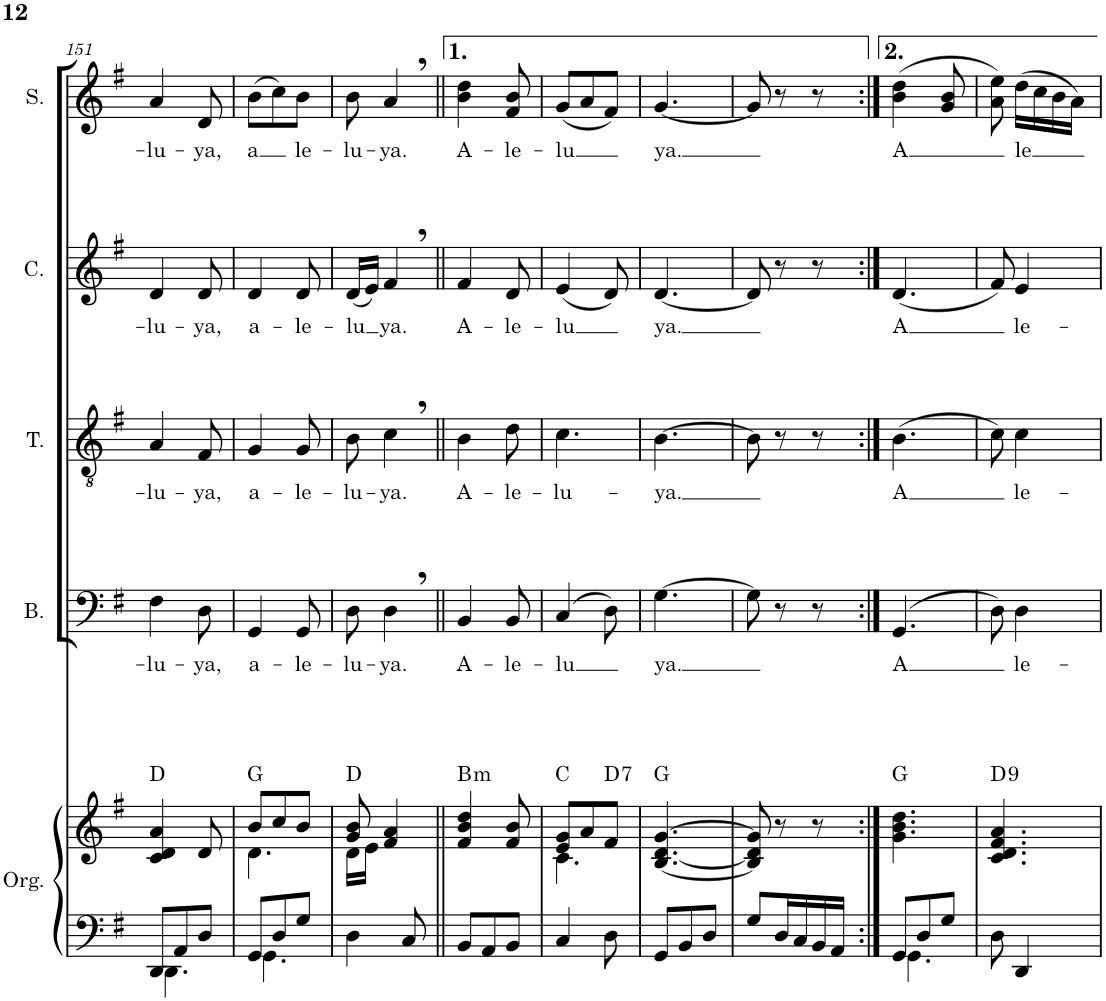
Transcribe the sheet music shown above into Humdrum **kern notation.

**kern	**kern	**harte	**kern	**text	**kern	**text	**kern	**text	**kern	**text
*part5	*part5	*part5	*part4	*part4	*part3	*part3	*part2	*part2	*part1	*part1
*staff6	*staff5	*	*staff4	*staff4	*staff3	*staff3	*staff2	*staff2	*staff1	*staff1
*I"Órgano	*	*	*I"Bajo	*	*I"Tenor	*	*I"Contralto	*	*I"Soprano	*
*	*	*	*I'B.	*	*I'T.	*	*I'C.	*	*I'S.	*
!!LO:PB:g=z
*clefF4	*clefG2	*	*clefF4	*	*clefGv2	*	*clefG2	*	*clefG2	*
*k[f#]	*k[f#]	*	*k[f#]	*	*k[f#]	*	*k[f#]	*	*k[f#]	*
*M3/8	*M3/8	*	*M3/8	*	*M3/8	*	*M3/8	*	*M3/8	*
=151	=151	=151	=151	=151	=151	=151	=151	=151	=151	=151
*^	*	*	*	*	*	*	*	*	*	*
!	!	!	!	!	!LO:LY:b	!	!LO:LY:b	!	!LO:LY:b	!	!LO:LY:b
8DD/L	4.DD\	4c/ 4d/ 4a/	D:maj	4F#\	-lu-	4A/	-lu-	4d/	-lu-	4a/	-lu-
8AA/	.	.	.	.	.	.	.	.	.	.	.
!	!	!	!	!	!LO:LY:b	!	!LO:LY:b	!	!LO:LY:b	!	!LO:LY:b
8D/J	.	8d/	.	8D\	-ya,	8F#/	-ya,	8d/	-ya,	8d/	-ya,
=152	=152	=152	=152	=152	=152	=152	=152	=152	=152	=152	=152
*	*	*^	*	*	*	*	*	*	*	*	*
!	!	!	!	!	!	!LO:LY:b	!	!LO:LY:b	!	!LO:LY:b	!	!LO:LY:b
8GG/L	4.GG\	8b/L	4.d\	G:maj	4GG/	a-	4G/	a-	4d/	a-	(8b\L	a
8D/	.	8cc/	.	.	.	.	.	.	.	.	8cc\)	.
!	!	!	!	!	!	!LO:LY:b	!	!LO:LY:b	!	!LO:LY:b	!	!LO:LY:b
8G/J	.	8b/J	.	.	8GG/	-le-	8G/	-le-	8d/	-le-	8b\J	le-
*v	*v	*	*	*	*	*	*	*	*	*	*	*
=153	=153	=153	=153	=153	=153	=153	=153	=153	=153	=153	=153
!	!	!	!	!	!LO:LY:b	!	!LO:LY:b	!	!LO:LY:b	!	!LO:LY:b
4D\	8g/ 8b/	16d\LL	D:maj	8D\	-lu-	8B\	-lu-	(16d/LL	-lu	8b\	-lu-
.	.	16e\JJ	.	.	.	.	.	16e/JJ)	.	.	.
!	!	!	!	!	!LO:LY:b	!	!LO:LY:b	!	!LO:LY:b	!	!LO:LY:b
.	4f#/ 4a/	4ryy	.	4D,\	-ya.	4c,\	-ya.	4f#,/	ya.	4a,/	-ya.
8C/	.	.	.	.	.	.	.	.	.	.	.
*	*v	*v	*	*	*	*	*	*	*	*	*
=154||	=154||	=154||	=154||	=154||	=154||	=154||	=154||	=154||	=154||	=154||
!	!	!LO:H:kt=m	!	!LO:LY:b	!	!LO:LY:b	!	!LO:LY:b	!	!LO:LY:b
8BB/L	4f#/ 4b/ 4dd/	B:min	4BB/	A-	4B\	A-	4f#/	A-	4b\ 4dd\	A-
8AA/	.	.	.	.	.	.	.	.	.	.
!	!	!	!	!LO:LY:b	!	!LO:LY:b	!	!LO:LY:b	!	!LO:LY:b
8BB/J	8f#/ 8b/	.	8BB/	-le-	8d\	-le-	8d/	-le-	8f#/ 8b/	-le-
=155	=155	=155	=155	=155	=155	=155	=155	=155	=155	=155
*	*^	*	*	*	*	*	*	*	*	*
!	!	!	!	!	!LO:LY:b	!	!LO:LY:b	!	!LO:LY:b	!	!LO:LY:b
4C/	8e/ 8g/L	4.c\	C:maj	(4C/	-lu	4.c\	-lu-	(4e/	-lu	(8g/L	-lu
.	8a/	.	.	.	.	.	.	.	.	8a/	.
!	!	!	!LO:H:kt=7	!	!	!	!	!	!	!	!
8D\	8f#/J	.	D:7	8D\)	.	.	.	8d/)	.	8f#/J)	.
*	*v	*v	*	*	*	*	*	*	*	*	*
=156	=156	=156	=156	=156	=156	=156	=156	=156	=156	=156
!	!	!	!	!LO:LY:b	!	!LO:LY:b	!	!LO:LY:b	!	!LO:LY:b
8GG/L	[4.B/ [4.d/ [4.g/	G:maj	[4.G\	ya.	[4.B\	-ya.	[4.d/	ya.	[4.g/	ya.
8BB/	.	.	.	.	.	.	.	.	.	.
8D/J	.	.	.	.	.	.	.	.	.	.
=157	=157	=157	=157	=157	=157	=157	=157	=157	=157	=157
8G/L	8B/] 8d/] 8g/]	.	8G\]	.	8B\]	.	8d/]	.	8g/]	.
16D/L	8r	.	8r	.	8r	.	8r	.	8r	.
16C/	.	.	.	.	.	.	.	.	.	.
16BB/	8r	.	8r	.	8r	.	8r	.	8r	.
16AA/JJ	.	.	.	.	.	.	.	.	.	.
=158:|!	=158:|!	=158:|!	=158:|!	=158:|!	=158:|!	=158:|!	=158:|!	=158:|!	=158:|!	=158:|!
*^	*	*	*	*	*	*	*	*	*	*
!	!	!	!	!	!LO:LY:b	!	!LO:LY:b	!	!LO:LY:b	!	!LO:LY:b
8GG/L	4.GG\	4.g\ 4.b\ 4.dd\	G:maj	(4.GG/	A	(4.B\	A	(4.d/	A	(4b\ 4dd\	A
8D/	.	.	.	.	.	.	.	.	.	.	.
8G/J	.	.	.	.	.	.	.	.	.	8g/ 8b/	.
*v	*v	*	*	*	*	*	*	*	*	*	*
=159	=159	=159	=159	=159	=159	=159	=159	=159	=159	=159
!	!	!LO:H:kt=9	!	!	!	!	!	!	!	!
8D\	4.c/ 4.d/ 4.f#/ 4.a/	D:9	8D\)	.	8c\)	.	8f#/)	.	8a\ 8ee\)	.
!	!	!	!	!LO:LY:b	!	!LO:LY:b	!	!LO:LY:b	!	!LO:LY:b
4DD/	.	.	4D\	le-	4c\	le-	4e/	le-	(16dd\LL	le
.	.	.	.	.	.	.	.	.	16cc\	.
.	.	.	.	.	.	.	.	.	16b\	.
.	.	.	.	.	.	.	.	.	16a\JJ)	.
=	=	=	=	=	=	=	=	=	=	=
*-	*-	*-	*-	*-	*-	*-	*-	*-	*-	*-
